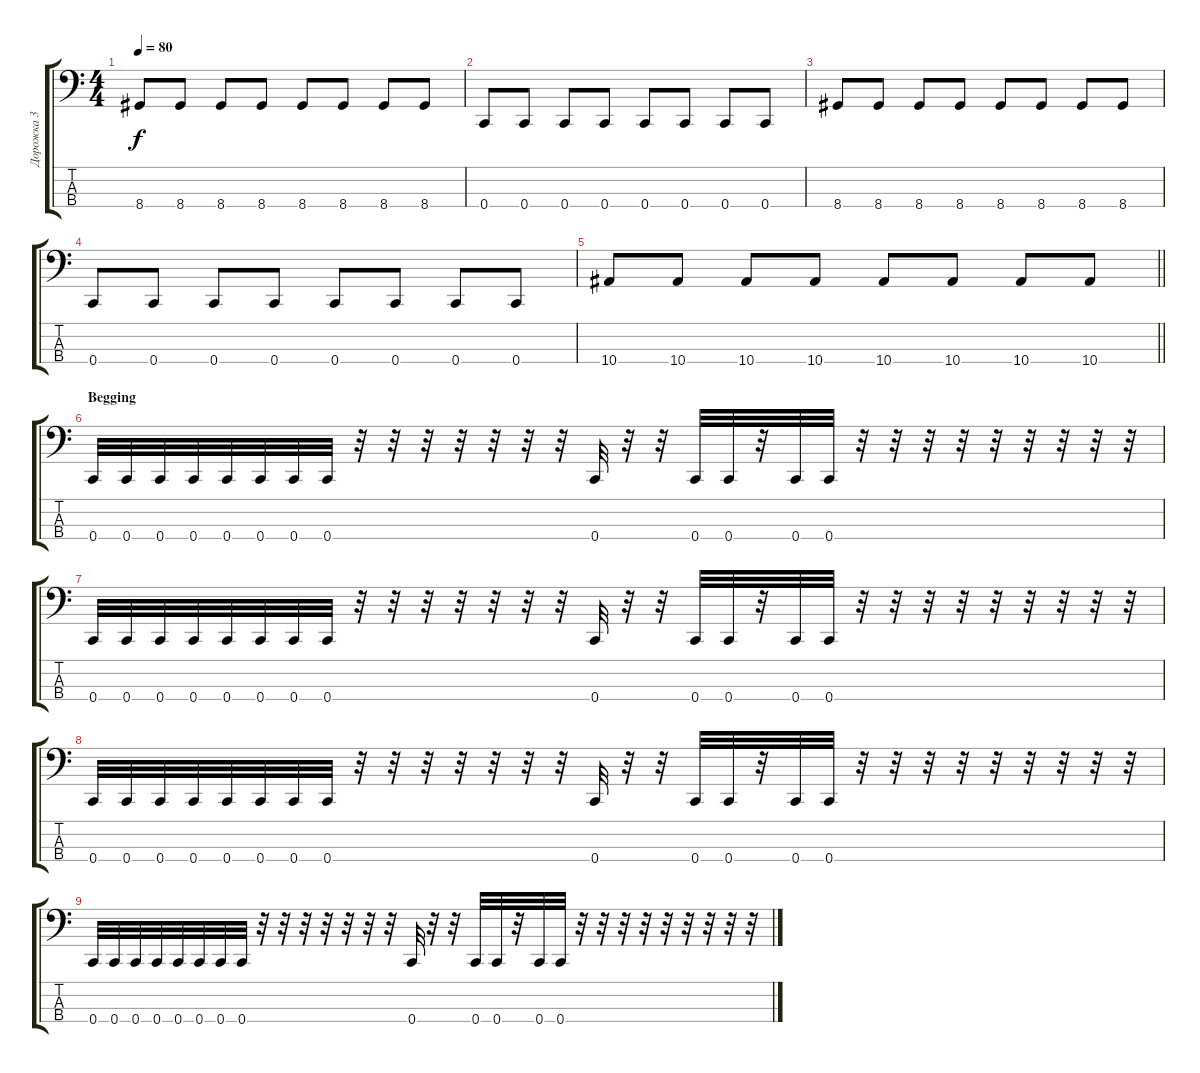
\track ("Дорожка 3" "Дорожка 3") {instrument electricbasspick}
\staff {score tabs}
\tuning (F2 C2 G1 C1) {hide}
\ts (4 4)
\tempo 80
\clef f4
\ks c
8.4.8{dy f} 8.4.8 8.4.8 8.4.8 8.4.8 8.4.8 8.4.8 8.4.8 |
0.4.8 0.4.8 0.4.8 0.4.8 0.4.8 0.4.8 0.4.8 0.4.8 |
8.4.8 8.4.8 8.4.8 8.4.8 8.4.8 8.4.8 8.4.8 8.4.8 |
0.4.8 0.4.8 0.4.8 0.4.8 0.4.8 0.4.8 0.4.8 0.4.8 |
\barLineRight lightlight
10.4.8 10.4.8 10.4.8 10.4.8 10.4.8 10.4.8 10.4.8 10.4.8 |
\section ("" "Begging")
0.4.32 0.4.32 0.4.32 0.4.32 0.4.32 0.4.32 0.4.32 0.4.32 r.32 r.32 r.32 r.32 r.32 r.32 r.32 0.4.32 r.32 r.32 0.4.32 0.4.32 r.32 0.4.32 0.4.32 r.32 r.32 r.32 r.32 r.32 r.32 r.32 r.32 r.32 |
0.4.32 0.4.32 0.4.32 0.4.32 0.4.32 0.4.32 0.4.32 0.4.32 r.32 r.32 r.32 r.32 r.32 r.32 r.32 0.4.32 r.32 r.32 0.4.32 0.4.32 r.32 0.4.32 0.4.32 r.32 r.32 r.32 r.32 r.32 r.32 r.32 r.32 r.32 |
0.4.32 0.4.32 0.4.32 0.4.32 0.4.32 0.4.32 0.4.32 0.4.32 r.32 r.32 r.32 r.32 r.32 r.32 r.32 0.4.32 r.32 r.32 0.4.32 0.4.32 r.32 0.4.32 0.4.32 r.32 r.32 r.32 r.32 r.32 r.32 r.32 r.32 r.32 |
0.4.32 0.4.32 0.4.32 0.4.32 0.4.32 0.4.32 0.4.32 0.4.32 r.32 r.32 r.32 r.32 r.32 r.32 r.32 0.4.32 r.32 r.32 0.4.32 0.4.32 r.32 0.4.32 0.4.32 r.32 r.32 r.32 r.32 r.32 r.32 r.32 r.32 r.32
